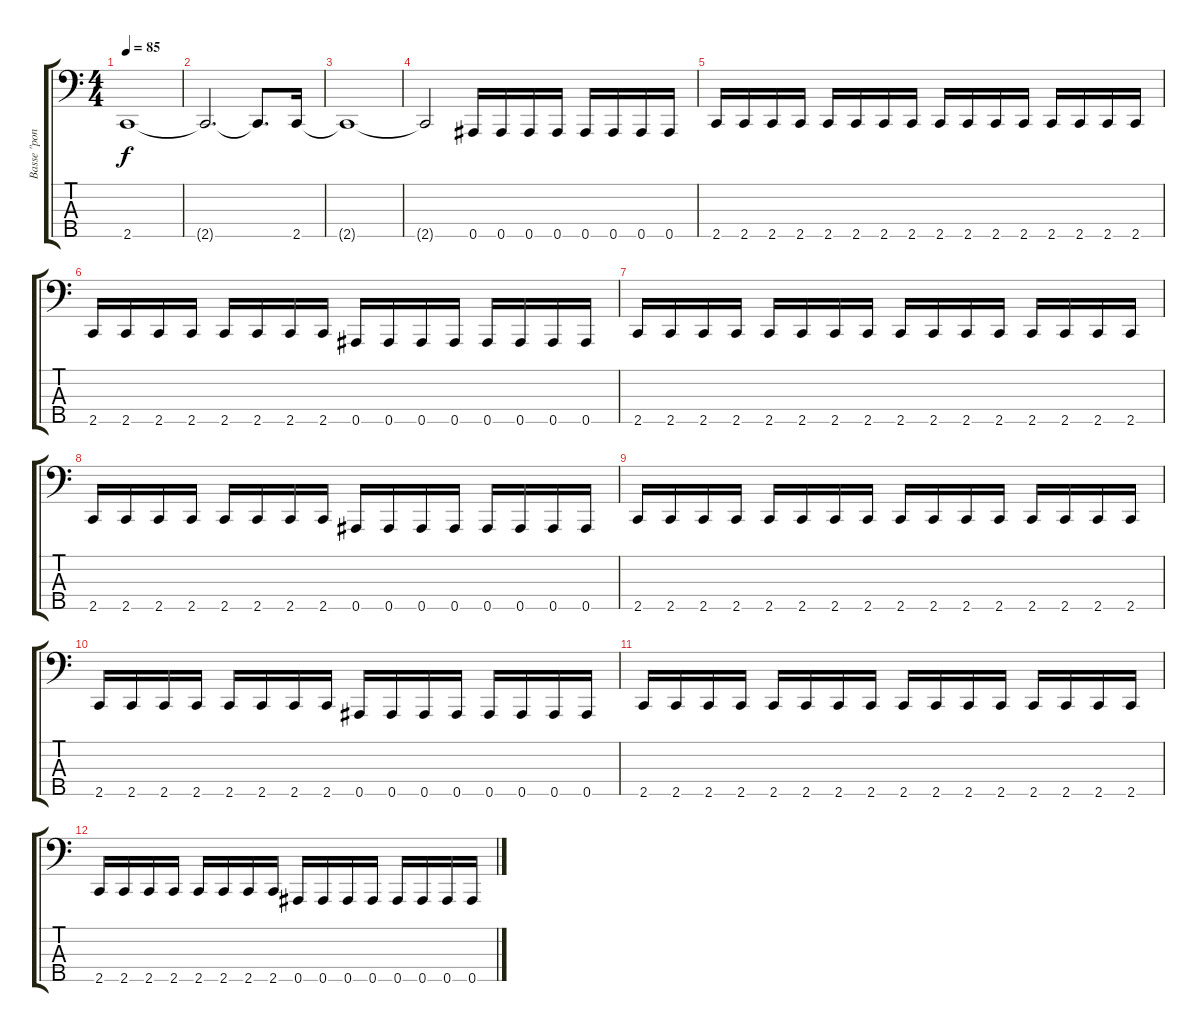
\track ("Basse \"pont\" (accordage plus grave)" "Basse \"pon") {instrument fretlessbass}
\staff {score tabs}
\tuning (Gb2 Db2 Ab1 Eb1 Bb0) {hide}
\ts (4 4)
\tempo 85
\clef f4
\ks c
2.5.1{dy f} |
2.5{t}.2{d} 2.5{t}.8{d} 2.5.16 |
2.5{t}.1 |
2.5{t}.2 0.5.16 0.5.16 0.5.16 0.5.16 0.5.16 0.5.16 0.5.16 0.5.16 |
2.5.16 2.5.16 2.5.16 2.5.16 2.5.16 2.5.16 2.5.16 2.5.16 2.5.16 2.5.16 2.5.16 2.5.16 2.5.16 2.5.16 2.5.16 2.5.16 |
2.5.16 2.5.16 2.5.16 2.5.16 2.5.16 2.5.16 2.5.16 2.5.16 0.5.16 0.5.16 0.5.16 0.5.16 0.5.16 0.5.16 0.5.16 0.5.16 |
2.5.16 2.5.16 2.5.16 2.5.16 2.5.16 2.5.16 2.5.16 2.5.16 2.5.16 2.5.16 2.5.16 2.5.16 2.5.16 2.5.16 2.5.16 2.5.16 |
2.5.16 2.5.16 2.5.16 2.5.16 2.5.16 2.5.16 2.5.16 2.5.16 0.5.16 0.5.16 0.5.16 0.5.16 0.5.16 0.5.16 0.5.16 0.5.16 |
2.5.16 2.5.16 2.5.16 2.5.16 2.5.16 2.5.16 2.5.16 2.5.16 2.5.16 2.5.16 2.5.16 2.5.16 2.5.16 2.5.16 2.5.16 2.5.16 |
2.5.16 2.5.16 2.5.16 2.5.16 2.5.16 2.5.16 2.5.16 2.5.16 0.5.16 0.5.16 0.5.16 0.5.16 0.5.16 0.5.16 0.5.16 0.5.16 |
2.5.16 2.5.16 2.5.16 2.5.16 2.5.16 2.5.16 2.5.16 2.5.16 2.5.16 2.5.16 2.5.16 2.5.16 2.5.16 2.5.16 2.5.16 2.5.16 |
2.5.16 2.5.16 2.5.16 2.5.16 2.5.16 2.5.16 2.5.16 2.5.16 0.5.16 0.5.16 0.5.16 0.5.16 0.5.16 0.5.16 0.5.16 0.5.16
